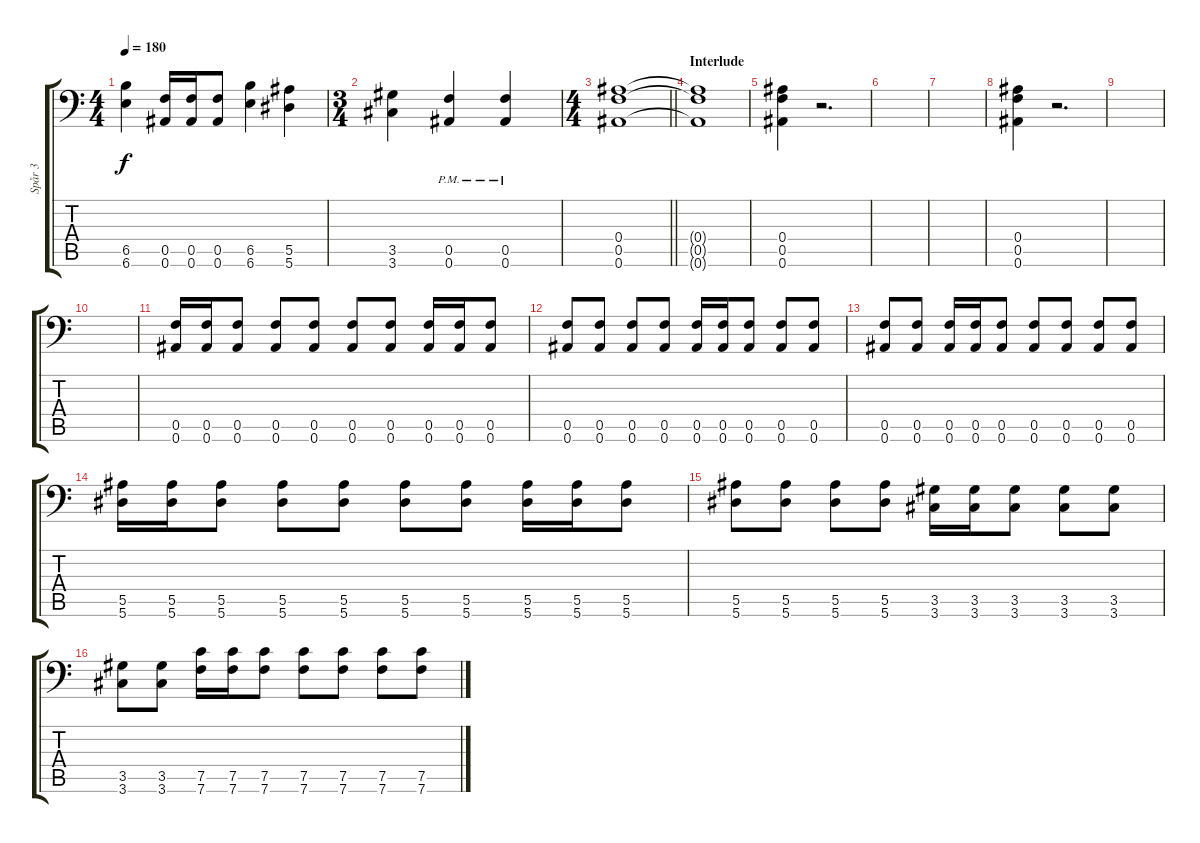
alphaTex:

\track ("Spår 3" "Spår 3") {instrument distortionguitar}
\staff {score tabs}
\tuning (C4 G3 Eb3 Bb2 F2 Bb1) {hide}
\ts (4 4)
\tempo 180
\clef f4
\ks c
(6.5 6.6).4{dy f} (0.5 0.6).16 (0.5 0.6).16 (0.5 0.6).8 (6.5 6.6).4 (5.5 5.6).4 |
\ts (3 4)
(3.5 3.6).4 (0.5{pm} 0.6{pm}).4 (0.5{pm} 0.6{pm}).4 |
\ts (4 4)
\barLineRight lightlight
(0.4 0.5 0.6).1 |
\section ("" "Interlude")
(0.4{t} 0.5{t} 0.6{t}).1 |
(0.4 0.5 0.6).4 r.2{d} |
|
|
(0.4 0.5 0.6).4 r.2{d} |
|
|
(0.5 0.6).16 (0.5 0.6).16 (0.5 0.6).8 (0.5 0.6).8 (0.5 0.6).8 (0.5 0.6).8 (0.5 0.6).8 (0.5 0.6).16 (0.5 0.6).16 (0.5 0.6).8 |
(0.5 0.6).8 (0.5 0.6).8 (0.5 0.6).8 (0.5 0.6).8 (0.5 0.6).16 (0.5 0.6).16 (0.5 0.6).8 (0.5 0.6).8 (0.5 0.6).8 |
(0.5 0.6).8 (0.5 0.6).8 (0.5 0.6).16 (0.5 0.6).16 (0.5 0.6).8 (0.5 0.6).8 (0.5 0.6).8 (0.5 0.6).8 (0.5 0.6).8 |
(5.5 5.6).16 (5.5 5.6).16 (5.5 5.6).8 (5.5 5.6).8 (5.5 5.6).8 (5.5 5.6).8 (5.5 5.6).8 (5.5 5.6).16 (5.5 5.6).16 (5.5 5.6).8 |
(5.5 5.6).8 (5.5 5.6).8 (5.5 5.6).8 (5.5 5.6).8 (3.5 3.6).16 (3.5 3.6).16 (3.5 3.6).8 (3.5 3.6).8 (3.5 3.6).8 |
(3.5 3.6).8 (3.5 3.6).8 (7.5 7.6).16 (7.5 7.6).16 (7.5 7.6).8 (7.5 7.6).8 (7.5 7.6).8 (7.5 7.6).8 (7.5 7.6).8
